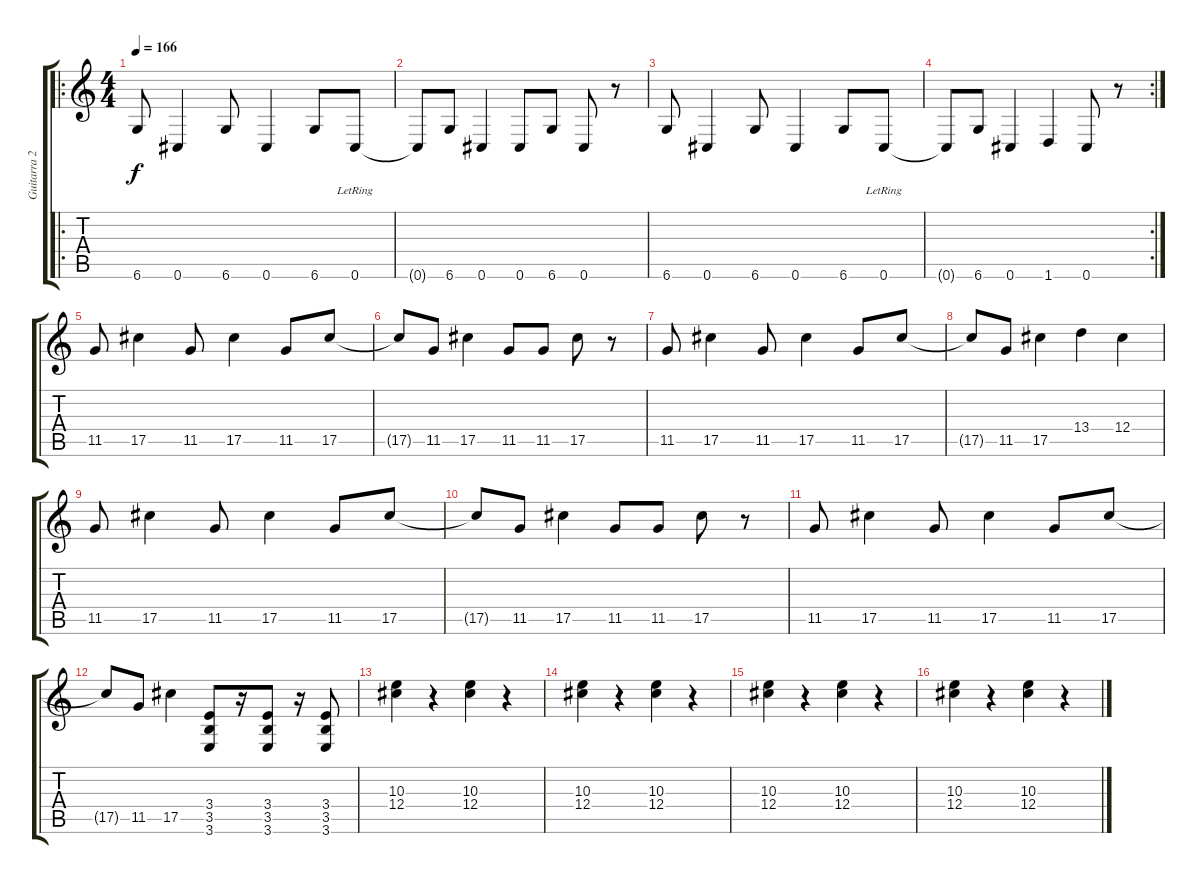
\track ("Guitarra 2" "Guitarra 2") {instrument distortionguitar}
\staff {score tabs}
\tuning (Eb4 Bb3 Gb3 Db3 Ab2 Db2) {hide}
\ro
\ts (4 4)
\tempo 166
\clef g2
\ks c
6.6.8{dy f} 0.6.4 6.6.8 0.6.4 6.6.8 0.6{lr}.8 |
0.6{t}.8 6.6.8 0.6.4 0.6.8 6.6.8 0.6.8 r.8 |
6.6.8 0.6.4 6.6.8 0.6.4 6.6.8 0.6{lr}.8 |
\rc 2
0.6{t}.8 6.6.8 0.6.4 1.6.4 0.6.8 r.8 |
11.5.8 17.5.4 11.5.8 17.5.4 11.5.8 17.5.8 |
17.5{t}.8 11.5.8 17.5.4 11.5.8 11.5.8 17.5.8 r.8 |
11.5.8 17.5.4 11.5.8 17.5.4 11.5.8 17.5.8 |
17.5{t}.8 11.5.8 17.5.4 13.4.4 12.4.4 |
11.5.8 17.5.4 11.5.8 17.5.4 11.5.8 17.5.8 |
17.5{t}.8 11.5.8 17.5.4 11.5.8 11.5.8 17.5.8 r.8 |
11.5.8 17.5.4 11.5.8 17.5.4 11.5.8 17.5.8 |
17.5{t}.8 11.5.8 17.5.4 (3.4 3.5 3.6).8 r.16 (3.4 3.5 3.6).8 r.16 (3.4 3.5 3.6).8 |
(10.3 12.4).4 r.4 (10.3 12.4).4 r.4 |
(10.3 12.4).4 r.4 (10.3 12.4).4 r.4 |
(10.3 12.4).4 r.4 (10.3 12.4).4 r.4 |
(10.3 12.4).4 r.4 (10.3 12.4).4 r.4
